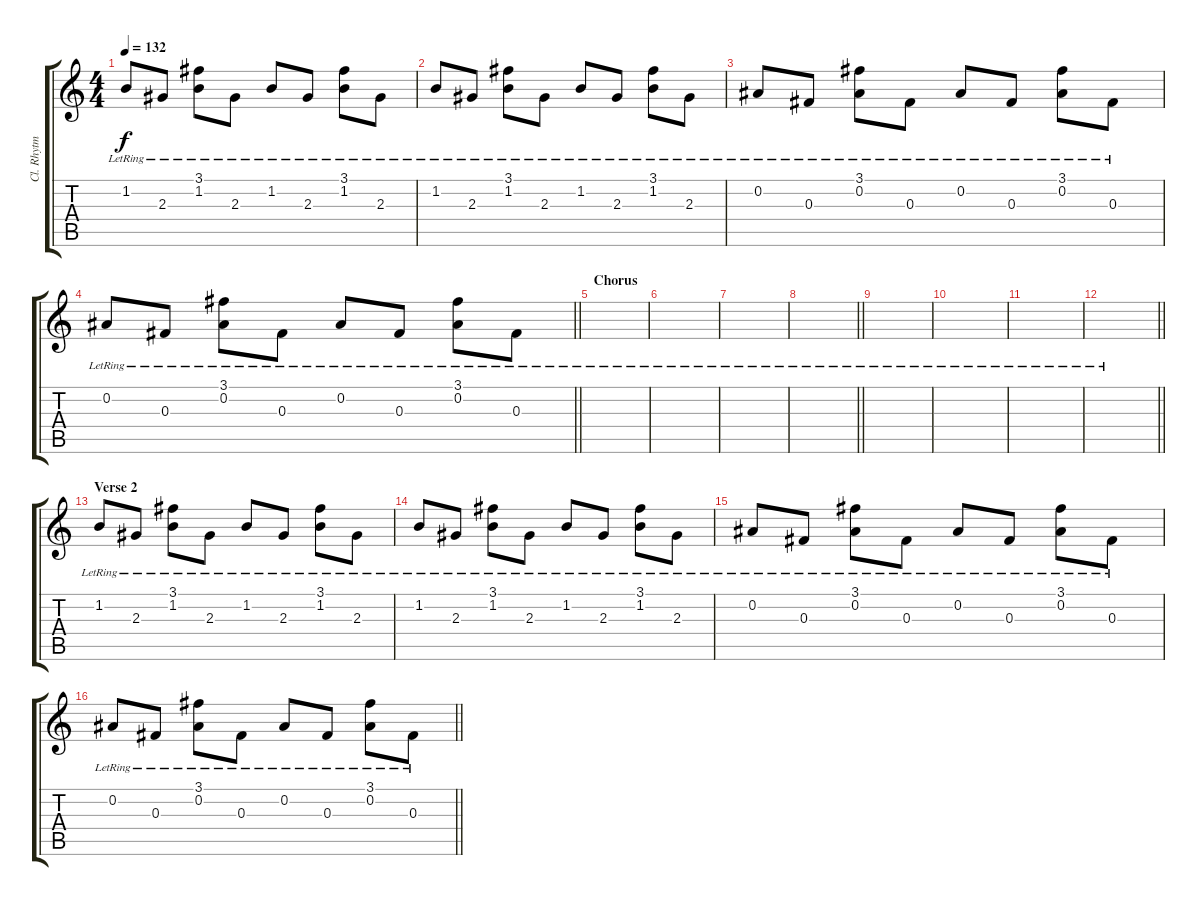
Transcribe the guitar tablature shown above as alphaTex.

\track ("Cl. Rhytm Guitar [L]" "Cl. Rhytm ") {instrument electricguitarclean}
\staff {score tabs}
\tuning (Eb4 Bb3 Gb3 Db3 Ab2 Db2) {hide}
\ts (4 4)
\tempo 132
\clef g2
\ks c
1.2{lr}.8{dy f} 2.3{lr}.8 (3.1{lr} 1.2{lr}).8 2.3{lr}.8 1.2{lr}.8 2.3{lr}.8 (3.1{lr} 1.2{lr}).8 2.3{lr}.8 |
1.2{lr}.8 2.3{lr}.8 (3.1{lr} 1.2{lr}).8 2.3{lr}.8 1.2{lr}.8 2.3{lr}.8 (3.1{lr} 1.2{lr}).8 2.3{lr}.8 |
0.2{lr}.8 0.3{lr}.8 (3.1{lr} 0.2{lr}).8 0.3{lr}.8 0.2{lr}.8 0.3{lr}.8 (3.1{lr} 0.2{lr}).8 0.3{lr}.8 |
\barLineRight lightlight
0.2{lr}.8 0.3{lr}.8 (3.1{lr} 0.2{lr}).8 0.3{lr}.8 0.2{lr}.8 0.3{lr}.8 (3.1{lr} 0.2{lr}).8 0.3{lr}.8 |
\section ("" "Chorus")
|
|
|
\barLineRight lightlight
|
|
|
|
\barLineRight lightlight
|
\section ("" "Verse 2")
1.2{lr}.8 2.3{lr}.8 (3.1{lr} 1.2{lr}).8 2.3{lr}.8 1.2{lr}.8 2.3{lr}.8 (3.1{lr} 1.2{lr}).8 2.3{lr}.8 |
1.2{lr}.8 2.3{lr}.8 (3.1{lr} 1.2{lr}).8 2.3{lr}.8 1.2{lr}.8 2.3{lr}.8 (3.1{lr} 1.2{lr}).8 2.3{lr}.8 |
0.2{lr}.8 0.3{lr}.8 (3.1{lr} 0.2{lr}).8 0.3{lr}.8 0.2{lr}.8 0.3{lr}.8 (3.1{lr} 0.2{lr}).8 0.3{lr}.8 |
\barLineRight lightlight
0.2{lr}.8 0.3{lr}.8 (3.1{lr} 0.2{lr}).8 0.3{lr}.8 0.2{lr}.8 0.3{lr}.8 (3.1{lr} 0.2{lr}).8 0.3{lr}.8
